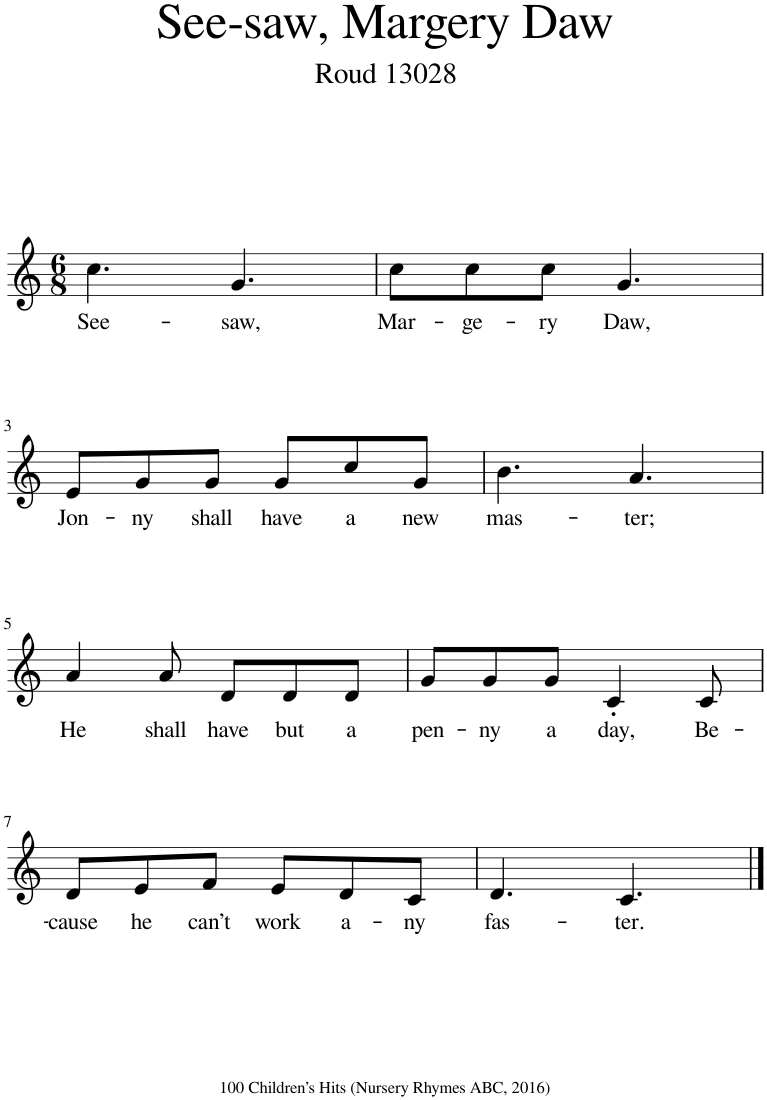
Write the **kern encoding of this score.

**kern	**text
*part1	*part1
*staff1	*staff1
*I"Piano	*
*I'Pno.	*
*clefG2	*
*k[]	*
*M6/8	*
=1	=1
!	!LO:LY:b
4.cc\	See-
!	!LO:LY:b
4.g/	-saw,
=2	=2
!	!LO:LY:b
8cc\L	Mar-
!	!LO:LY:b
8cc\	-ge-
!	!LO:LY:b
8cc\J	-ry
!	!LO:LY:b
4.g/	Daw,
!!LO:LB:g=z
=3	=3
!	!LO:LY:b
8e/L	Jon-
!	!LO:LY:b
8g/	-ny
!	!LO:LY:b
8g/J	shall
!	!LO:LY:b
8g/L	have
!	!LO:LY:b
8cc/	a
!	!LO:LY:b
8g/J	new
=4	=4
!	!LO:LY:b
4.b\	mas-
!	!LO:LY:b
4.a/	-ter;
!!LO:LB:g=z
=5	=5
!	!LO:LY:b
4a/	He
!	!LO:LY:b
8a/	shall
!	!LO:LY:b
8d/L	have
!	!LO:LY:b
8d/	but
!	!LO:LY:b
8d/J	a
=6	=6
!	!LO:LY:b
8g/L	pen-
!	!LO:LY:b
8g/	-ny
!	!LO:LY:b
8g/J	a
!	!LO:LY:b
4c'/	day,
!	!LO:LY:b
8c/	Be-
!!LO:LB:g=z
=7	=7
!	!LO:LY:b
8d/L	-cause
!	!LO:LY:b
8e/	he
!	!LO:LY:b
8f/J	can’t
!	!LO:LY:b
8e/L	work
!	!LO:LY:b
8d/	a-
!	!LO:LY:b
8c/J	-ny
=8	=8
!	!LO:LY:b
4.d/	fas-
!	!LO:LY:b
4.c/	-ter.
==	==
*-	*-
